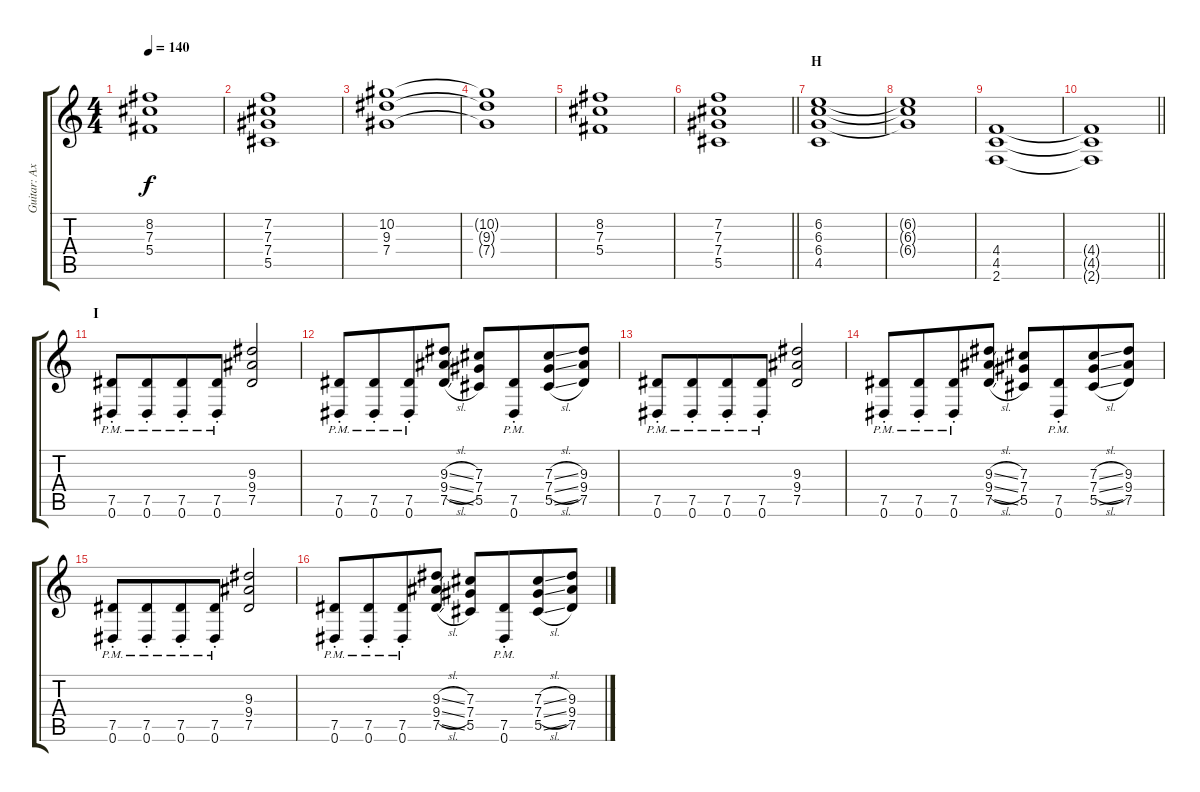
\track ("Guitar: Axel" "Guitar: Ax") {instrument overdrivenguitar}
\staff {score tabs}
\tuning (Eb4 Bb3 Gb3 Db3 Ab2 Eb2) {hide}
\ts (4 4)
\tempo 140
\clef g2
\ks c
(8.2 7.3 5.4).1{dy f} |
(7.2 7.3 7.4 5.5).1 |
(10.2 9.3 7.4).1 |
(10.2{t} 9.3{t} 7.4{t}).1 |
(8.2 7.3 5.4).1 |
\barLineRight lightlight
(7.2 7.3 7.4 5.5).1 |
\section ("" "H")
(6.2 6.3 6.4 4.5).1 |
(6.2{t} 6.3{t} 6.4{t}).1 |
(4.4 4.5 2.6).1 |
\barLineRight lightlight
(4.4{t} 4.5{t} 2.6{t}).1 |
\section ("" "I")
(7.5{pm st} 0.6{pm}).8 (7.5{pm st} 0.6{pm}).8{beam merge} (7.5{pm st} 0.6{pm}).8 (7.5{pm st} 0.6{pm}).8 (9.3 9.4 7.5).2 |
(7.5{pm st} 0.6{pm}).8 (7.5{pm st} 0.6{pm}).8{beam merge} (7.5{pm st} 0.6{pm}).8 (9.3{sl} 9.4{sl} 7.5{sl}).8 (7.3 7.4 5.5).8{beam merge} (7.5{pm st} 0.6{pm}).8{beam merge} (7.3{sl} 7.4{sl} 5.5{sl}).8 (9.3 9.4 7.5).8 |
(7.5{pm st} 0.6{pm}).8 (7.5{pm st} 0.6{pm}).8{beam merge} (7.5{pm st} 0.6{pm}).8 (7.5{pm st} 0.6{pm}).8 (9.3 9.4 7.5).2 |
(7.5{pm st} 0.6{pm}).8 (7.5{pm st} 0.6{pm}).8{beam merge} (7.5{pm st} 0.6{pm}).8 (9.3{sl} 9.4{sl} 7.5{sl}).8 (7.3 7.4 5.5).8{beam merge} (7.5{pm st} 0.6{pm}).8{beam merge} (7.3{sl} 7.4{sl} 5.5{sl}).8 (9.3 9.4 7.5).8 |
(7.5{pm st} 0.6{pm}).8 (7.5{pm st} 0.6{pm}).8{beam merge} (7.5{pm st} 0.6{pm}).8 (7.5{pm st} 0.6{pm}).8 (9.3 9.4 7.5).2 |
(7.5{pm st} 0.6{pm}).8 (7.5{pm st} 0.6{pm}).8{beam merge} (7.5{pm st} 0.6{pm}).8 (9.3{sl} 9.4{sl} 7.5{sl}).8 (7.3 7.4 5.5).8{beam merge} (7.5{pm st} 0.6{pm}).8{beam merge} (7.3{sl} 7.4{sl} 5.5{sl}).8 (9.3 9.4 7.5).8
